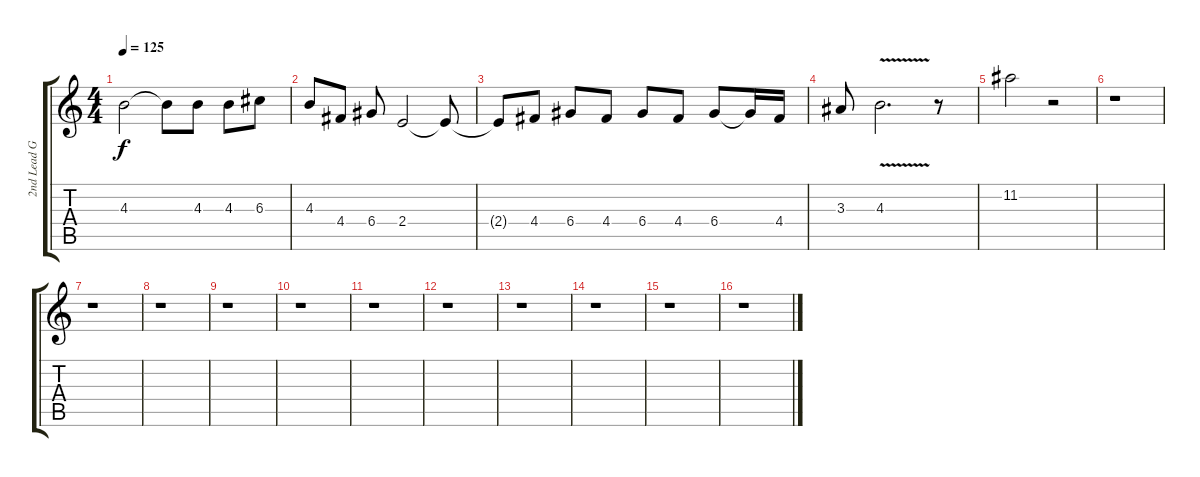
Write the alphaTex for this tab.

\track ("2nd Lead Guitar + Additional Guitar" "2nd Lead G") {instrument distortionguitar}
\staff {score tabs}
\tuning (E4 B3 G3 D3 A2 D2) {hide}
\ts (4 4)
\tempo 125
\clef g2
\ks c
4.3{t}.2{dy f} 4.3{t}.8 4.3.8 4.3.8 6.3.8 |
4.3.8 4.4.8 6.4.8 2.4.2 2.4{t}.8 |
2.4{t}.8 4.4.8 6.4.8 4.4.8 6.4.8 4.4.8 6.4.8 6.4{t}.16 4.4.16 |
3.3.8 4.3{v}.2{d} r.8 |
11.2.2 r.2 |
r.1 |
r.1 |
r.1 |
r.1 |
r.1 |
r.1 |
r.1 |
r.1 |
r.1 |
r.1 |
r.1
